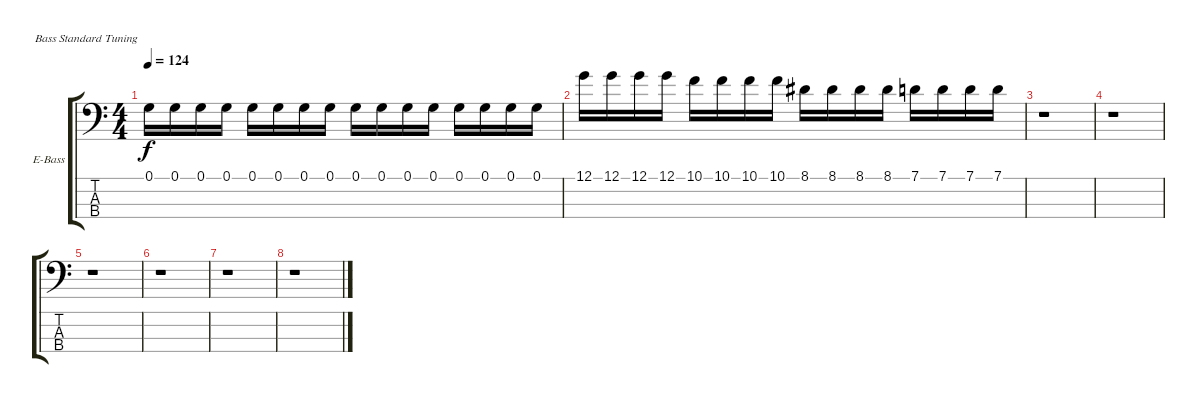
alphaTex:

\bracketExtendMode groupsimilarinstruments
\firstSystemTrackNameOrientation horizontal
\otherSystemsTrackNameOrientation horizontal
\track ("Flea (bass)" "E-Bass") {instrument electricbasspick}
\staff {score tabs}
\tuning (G2 D2 A1 E1)
\ts (4 4)
\tempo 124
\clef f4
\ks c
0.1.16{dy f} 0.1.16 0.1.16 0.1.16 0.1.16 0.1.16 0.1.16 0.1.16 0.1.16 0.1.16 0.1.16 0.1.16 0.1.16 0.1.16 0.1.16 0.1.16 |
12.1.16 12.1.16 12.1.16 12.1.16 10.1.16 10.1.16 10.1.16 10.1.16 8.1.16 8.1.16 8.1.16 8.1.16 7.1.16 7.1.16 7.1.16 7.1.16 |
r.1 |
r.1 |
r.1 |
r.1 |
r.1 |
r.1
